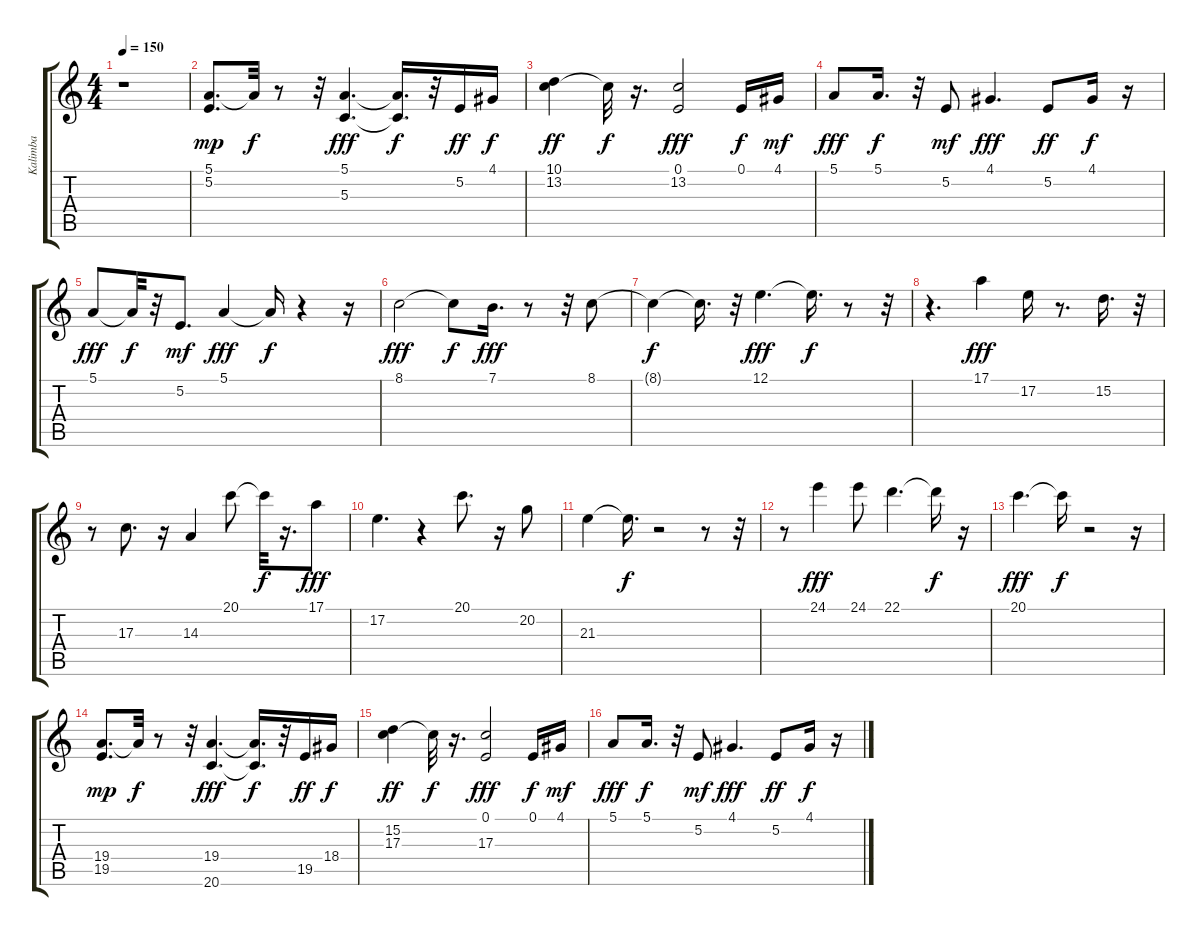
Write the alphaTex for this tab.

\track ("Kalimba" "Kalimba") {instrument kalimba}
\staff {score tabs}
\tuning (E4 B3 G3 D3 A2 E2) {hide}
\ts (4 4)
\tempo 150
\clef g2
\ks c
r.1{dy f} |
(5.1 5.2).8{d dy mp} 5.1{t}.32{dy f} r.8 r.32 (5.1 5.3).4{d dy fff} (5.1{t} 5.3{t}).16{d dy f} r.32 5.2.16{dy ff} 4.1.16{dy f} |
(10.1 13.2).4{dy ff} 13.2{t}.32{dy f} r.16{d} (0.1 13.2).2{dy fff} 0.1.16{dy f} 4.1.16{dy mf} |
5.1.8{dy fff} 5.1.16{d dy f} r.32 5.2.8{dy mf} 4.1.4{d dy fff} 5.2.8{dy ff} 4.1.16{dy f} r.16 |
5.1.8{dy fff} 5.1{t}.32{dy f} r.32 5.2.8{d dy mf} 5.1.4{dy fff} 5.1{t}.16{dy f} r.4 r.16 |
8.1.2{dy fff} 8.1{t}.8{dy f} 7.1.16{d dy fff} r.8 r.32 8.1.8 |
8.1{t}.4{dy f} 8.1{t}.16{d} r.32 12.1.4{d dy fff} 12.1{t}.16{d dy f} r.8 r.32 |
r.4{d} 17.1.4{dy fff} 17.2.16 r.8{d} 15.2.16{d} r.32 |
r.8 17.3.8{d} r.16 14.3.4 20.1.8 20.1{t}.32{dy f} r.16{d} 17.1.8{dy fff} |
17.2.4{d} r.4 20.1.8{d} r.16 20.2.8 |
21.3.4 21.3{t}.16{d dy f} r.2 r.8 r.32 |
r.8 24.1.4{dy fff} 24.1.8 22.1.4{d} 22.1{t}.16{dy f} r.16 |
20.1.4{d dy fff} 20.1{t}.16{dy f} r.2 r.16 |
(19.4 19.5).8{d dy mp} 19.4{t}.32{dy f} r.8 r.32 (19.4 20.6).4{d dy fff} (19.4{t} 20.6{t}).16{d dy f} r.32 19.5.16{dy ff} 18.4.16{dy f} |
(15.2 17.3).4{dy ff} 17.3{t}.32{dy f} r.16{d} (0.1 17.3).2{dy fff} 0.1.16{dy f} 4.1.16{dy mf} |
5.1.8{dy fff} 5.1.16{d dy f} r.32 5.2.8{dy mf} 4.1.4{d dy fff} 5.2.8{dy ff} 4.1.16{dy f} r.16
